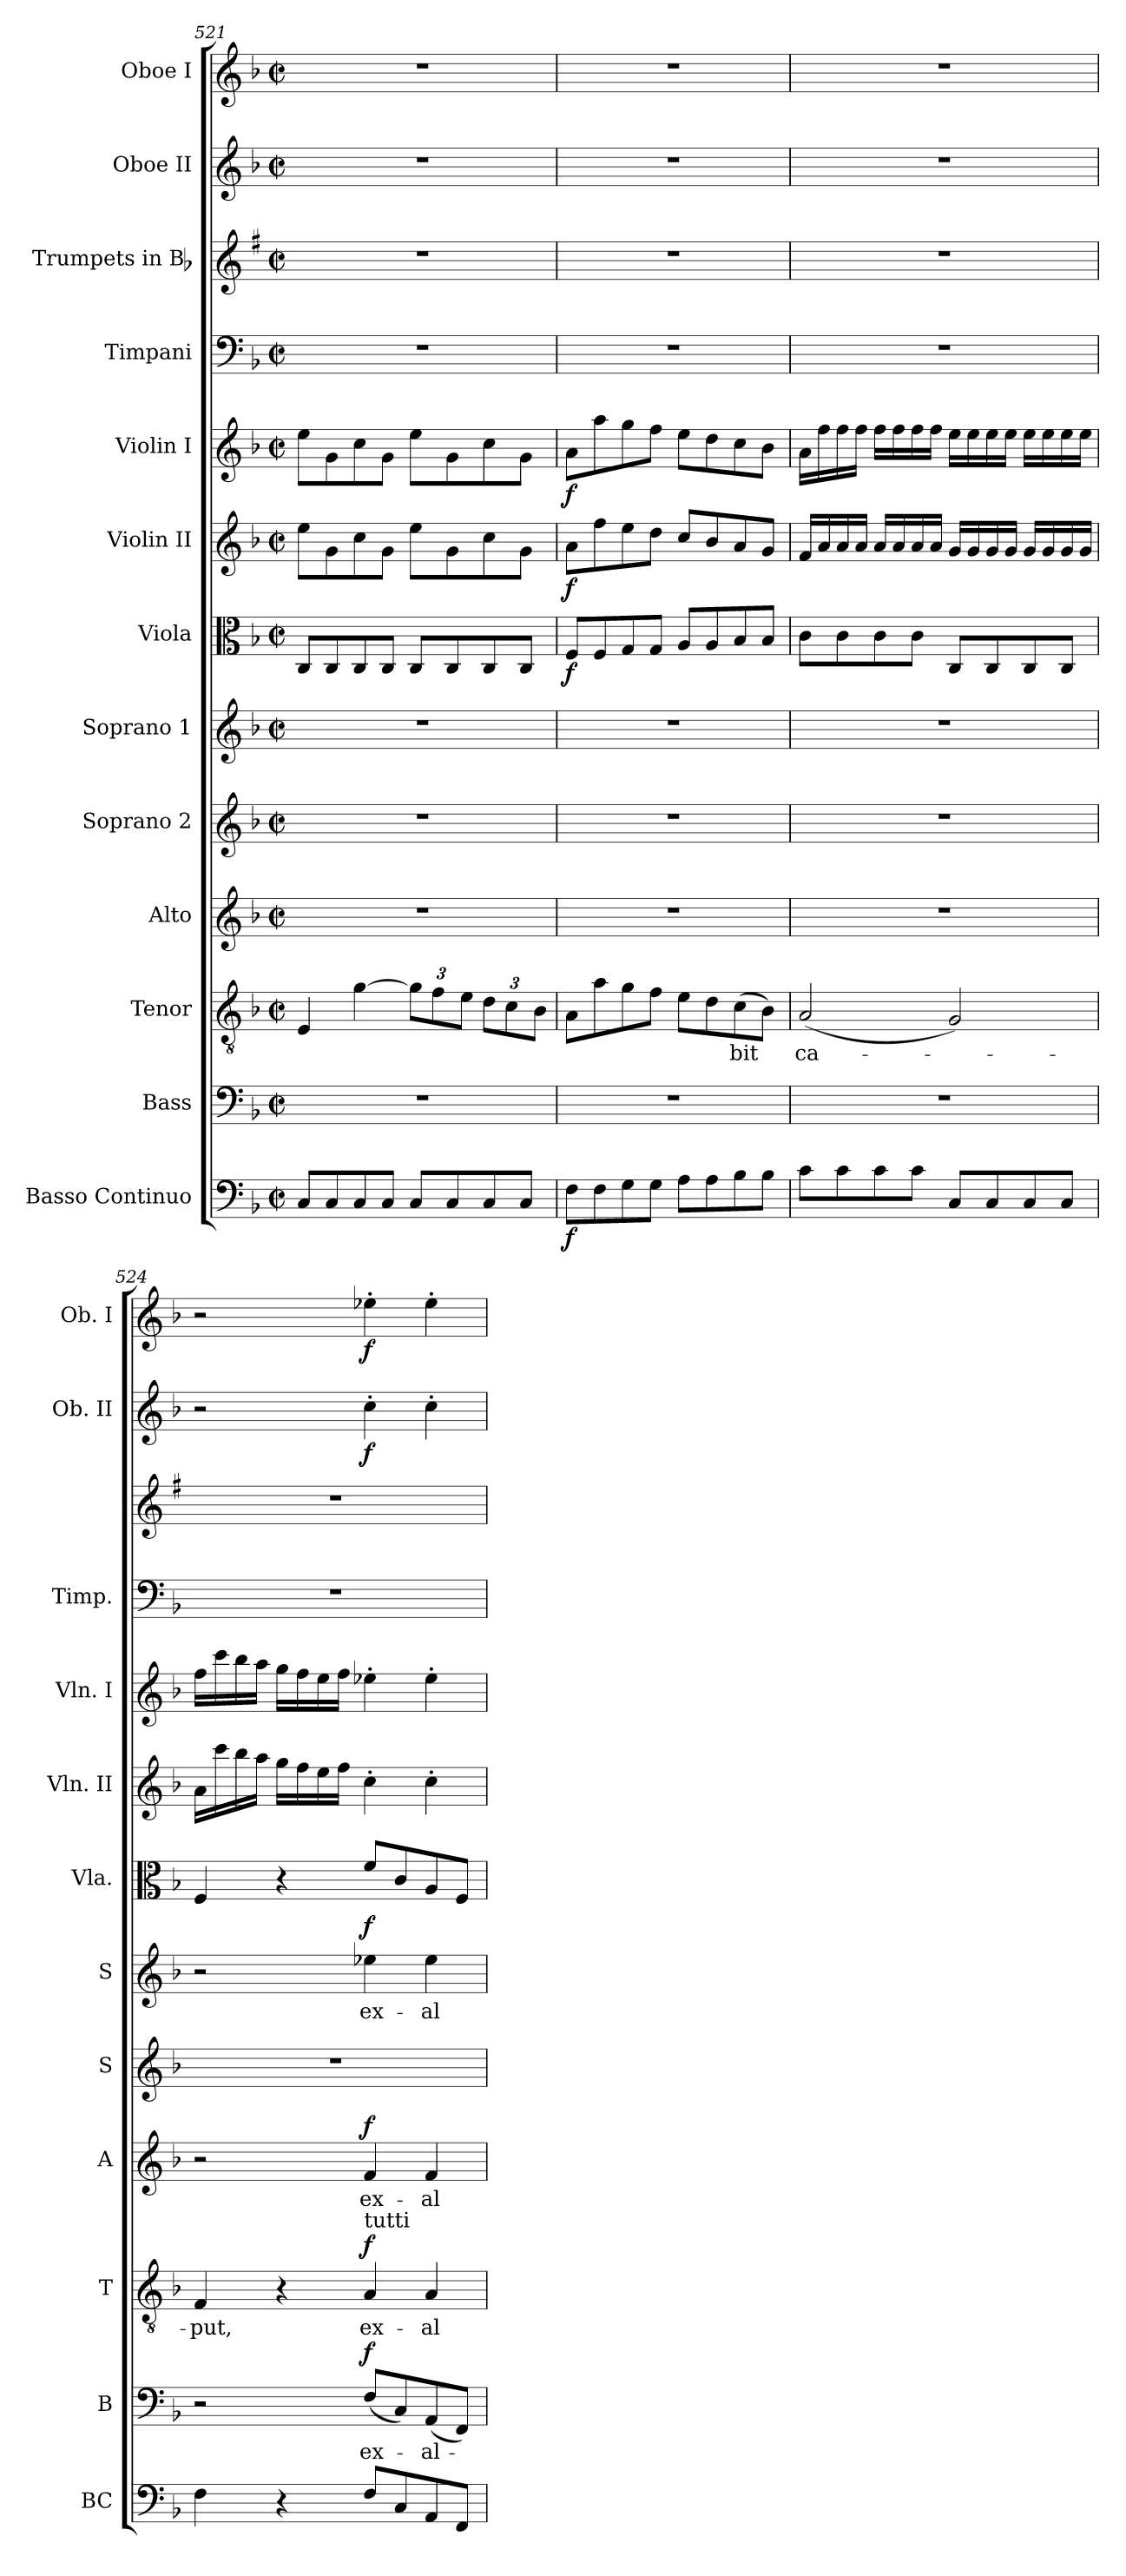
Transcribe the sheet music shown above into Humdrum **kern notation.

**kern	**dynam	**kern	**text	**dynam	**kern	**text	**dynam	**kern	**text	**dynam	**kern	**kern	**text	**dynam	**kern	**dynam	**kern	**dynam	**kern	**dynam	**kern	**kern	**kern	**dynam	**kern	**dynam
*part13	*part13	*part12	*part12	*part12	*part11	*part11	*part11	*part10	*part10	*part10	*part9	*part8	*part8	*part8	*part7	*part7	*part6	*part6	*part5	*part5	*part4	*part3	*part2	*part2	*part1	*part1
*staff13	*staff13	*staff12	*staff12	*staff12	*staff11	*staff11	*staff11	*staff10	*staff10	*staff10	*staff9	*staff8	*staff8	*staff8	*staff7	*staff7	*staff6	*staff6	*staff5	*staff5	*staff4	*staff3	*staff2	*staff2	*staff1	*staff1
*I"Basso Continuo	*	*I"Bass	*	*	*I"Tenor	*	*	*I"Alto	*	*	*I"Soprano 2	*I"Soprano 1	*	*	*I"Viola	*	*I"Violin II	*	*I"Violin I	*	*I"Timpani	*I"Trumpets in Bb	*I"Oboe II	*	*I"Oboe I	*
*I'BC	*	*I'B	*	*	*I'T	*	*	*I'A	*	*	*I'S	*I'S	*	*	*I'Vla.	*	*I'Vln. II	*	*I'Vln. I	*	*I'Timp.	*	*I'Ob. II	*	*I'Ob. I	*
*clefF4	*	*clefF4	*	*	*clefGv2	*	*	*clefG2	*	*	*clefG2	*clefG2	*	*	*clefC3	*	*clefG2	*	*clefG2	*	*clefF4	*clefG2	*clefG2	*	*clefG2	*
*	*	*	*	*	*	*	*	*	*	*	*	*	*	*	*	*	*	*	*	*	*	*ITrd1c2	*	*	*	*
*k[b-]	*	*k[b-]	*	*	*k[b-]	*	*	*k[b-]	*	*	*k[b-]	*k[b-]	*	*	*k[b-]	*	*k[b-]	*	*k[b-]	*	*k[b-]	*k[b-]	*k[b-]	*	*k[b-]	*
*F:	*	*F:	*	*	*F:	*	*	*F:	*	*	*F:	*F:	*	*	*F:	*	*F:	*	*F:	*	*F:	*F:	*F:	*	*F:	*
*M2/2	*	*M2/2	*	*	*M2/2	*	*	*M2/2	*	*	*M2/2	*M2/2	*	*	*M2/2	*	*M2/2	*	*M2/2	*	*M2/2	*M2/2	*M2/2	*	*M2/2	*
*met(c|)	*	*met(c|)	*	*	*met(c|)	*	*	*met(c|)	*	*	*met(c|)	*met(c|)	*	*	*met(c|)	*	*met(c|)	*	*met(c|)	*	*met(c|)	*met(c|)	*met(c|)	*	*met(c|)	*
=521	=521	=521	=521	=521	=521	=521	=521	=521	=521	=521	=521	=521	=521	=521	=521	=521	=521	=521	=521	=521	=521	=521	=521	=521	=521	=521
8C/L	.	1r	.	.	4E/	.	.	1r	.	.	1r	1r	.	.	8C/L	.	8ee\L	.	8ee\L	.	1r	1r	1r	.	1r	.
8C/	.	.	.	.	.	.	.	.	.	.	.	.	.	.	8C/	.	8g\	.	8g\	.	.	.	.	.	.	.
8C/	.	.	.	.	[4g\	.	.	.	.	.	.	.	.	.	8C/	.	8cc\	.	8cc\	.	.	.	.	.	.	.
8C/J	.	.	.	.	.	.	.	.	.	.	.	.	.	.	8C/J	.	8g\J	.	8g\J	.	.	.	.	.	.	.
8C/L	.	.	.	.	12g\L]	.	.	.	.	.	.	.	.	.	8C/L	.	8ee\L	.	8ee\L	.	.	.	.	.	.	.
.	.	.	.	.	12f\	.	.	.	.	.	.	.	.	.	.	.	.	.	.	.	.	.	.	.	.	.
8C/	.	.	.	.	.	.	.	.	.	.	.	.	.	.	8C/	.	8g\	.	8g\	.	.	.	.	.	.	.
.	.	.	.	.	12e\J	.	.	.	.	.	.	.	.	.	.	.	.	.	.	.	.	.	.	.	.	.
8C/	.	.	.	.	12d\L	.	.	.	.	.	.	.	.	.	8C/	.	8cc\	.	8cc\	.	.	.	.	.	.	.
.	.	.	.	.	12c\	.	.	.	.	.	.	.	.	.	.	.	.	.	.	.	.	.	.	.	.	.
8C/J	.	.	.	.	.	.	.	.	.	.	.	.	.	.	8C/J	.	8g\J	.	8g\J	.	.	.	.	.	.	.
.	.	.	.	.	12B-\J	.	.	.	.	.	.	.	.	.	.	.	.	.	.	.	.	.	.	.	.	.
=522	=522	=522	=522	=522	=522	=522	=522	=522	=522	=522	=522	=522	=522	=522	=522	=522	=522	=522	=522	=522	=522	=522	=522	=522	=522	=522
!	!LO:DY:b	!	!	!	!	!	!	!	!	!	!	!	!	!	!	!LO:DY:b	!	!LO:DY:b	!	!LO:DY:b	!	!	!	!	!	!
8F\L	f	1r	.	.	8A\L	.	.	1r	.	.	1r	1r	.	.	8F/L	f	8a\L	f	8a\L	f	1r	1r	1r	.	1r	.
8F\	.	.	.	.	8a\	.	.	.	.	.	.	.	.	.	8F/	.	8ff\	.	8aa\	.	.	.	.	.	.	.
8G\	.	.	.	.	8g\	.	.	.	.	.	.	.	.	.	8G/	.	8ee\	.	8gg\	.	.	.	.	.	.	.
8G\J	.	.	.	.	8f\J	.	.	.	.	.	.	.	.	.	8G/J	.	8dd\J	.	8ff\J	.	.	.	.	.	.	.
8A\L	.	.	.	.	8e\L	.	.	.	.	.	.	.	.	.	8A/L	.	8cc/L	.	8ee\L	.	.	.	.	.	.	.
8A\	.	.	.	.	8d\	.	.	.	.	.	.	.	.	.	8A/	.	8b-/	.	8dd\	.	.	.	.	.	.	.
!	!	!	!	!	!	!LO:LY:b	!	!	!	!	!	!	!	!	!	!	!	!	!	!	!	!	!	!	!	!
8B-\	.	.	.	.	(8c\	-bit	.	.	.	.	.	.	.	.	8B-/	.	8a/	.	8cc\	.	.	.	.	.	.	.
8B-\J	.	.	.	.	8B-\J)	.	.	.	.	.	.	.	.	.	8B-/J	.	8g/J	.	8b-\J	.	.	.	.	.	.	.
!!LO:PB:g=z
=523	=523	=523	=523	=523	=523	=523	=523	=523	=523	=523	=523	=523	=523	=523	=523	=523	=523	=523	=523	=523	=523	=523	=523	=523	=523	=523
!	!	!	!	!	!	!LO:LY:b	!	!	!	!	!	!	!	!	!	!	!	!	!	!	!	!	!	!	!	!
8c\L	.	1r	.	.	(<2A/	ca-	.	1r	.	.	1r	1r	.	.	8c\L	.	16f/LL	.	16a\LL	.	1r	1r	1r	.	1r	.
.	.	.	.	.	.	.	.	.	.	.	.	.	.	.	.	.	16a/	.	16ff\	.	.	.	.	.	.	.
8c\	.	.	.	.	.	.	.	.	.	.	.	.	.	.	8c\	.	16a/	.	16ff\	.	.	.	.	.	.	.
.	.	.	.	.	.	.	.	.	.	.	.	.	.	.	.	.	16a/JJ	.	16ff\JJ	.	.	.	.	.	.	.
8c\	.	.	.	.	.	.	.	.	.	.	.	.	.	.	8c\	.	16a/LL	.	16ff\LL	.	.	.	.	.	.	.
.	.	.	.	.	.	.	.	.	.	.	.	.	.	.	.	.	16a/	.	16ff\	.	.	.	.	.	.	.
8c\J	.	.	.	.	.	.	.	.	.	.	.	.	.	.	8c\J	.	16a/	.	16ff\	.	.	.	.	.	.	.
.	.	.	.	.	.	.	.	.	.	.	.	.	.	.	.	.	16a/JJ	.	16ff\JJ	.	.	.	.	.	.	.
8C/L	.	.	.	.	2G/)	.	.	.	.	.	.	.	.	.	8C/L	.	16g/LL	.	16ee\LL	.	.	.	.	.	.	.
.	.	.	.	.	.	.	.	.	.	.	.	.	.	.	.	.	16g/	.	16ee\	.	.	.	.	.	.	.
8C/	.	.	.	.	.	.	.	.	.	.	.	.	.	.	8C/	.	16g/	.	16ee\	.	.	.	.	.	.	.
.	.	.	.	.	.	.	.	.	.	.	.	.	.	.	.	.	16g/JJ	.	16ee\JJ	.	.	.	.	.	.	.
8C/	.	.	.	.	.	.	.	.	.	.	.	.	.	.	8C/	.	16g/LL	.	16ee\LL	.	.	.	.	.	.	.
.	.	.	.	.	.	.	.	.	.	.	.	.	.	.	.	.	16g/	.	16ee\	.	.	.	.	.	.	.
8C/J	.	.	.	.	.	.	.	.	.	.	.	.	.	.	8C/J	.	16g/	.	16ee\	.	.	.	.	.	.	.
.	.	.	.	.	.	.	.	.	.	.	.	.	.	.	.	.	16g/JJ	.	16ee\JJ	.	.	.	.	.	.	.
=524	=524	=524	=524	=524	=524	=524	=524	=524	=524	=524	=524	=524	=524	=524	=524	=524	=524	=524	=524	=524	=524	=524	=524	=524	=524	=524
!	!	!	!	!	!	!LO:LY:b	!	!	!	!	!	!	!	!	!	!	!	!	!	!	!	!	!	!	!	!
4F\	.	2r	.	.	4F/	-put,	.	2r	.	.	1r	2r	.	.	4F/	.	16a\LL	.	16ff\LL	.	1r	1r	2r	.	2r	.
.	.	.	.	.	.	.	.	.	.	.	.	.	.	.	.	.	16ccc\	.	16ccc\	.	.	.	.	.	.	.
.	.	.	.	.	.	.	.	.	.	.	.	.	.	.	.	.	16bb-\	.	16bb-\	.	.	.	.	.	.	.
.	.	.	.	.	.	.	.	.	.	.	.	.	.	.	.	.	16aa\JJ	.	16aa\JJ	.	.	.	.	.	.	.
4r	.	.	.	.	4r	.	.	.	.	.	.	.	.	.	4r	.	16gg\LL	.	16gg\LL	.	.	.	.	.	.	.
.	.	.	.	.	.	.	.	.	.	.	.	.	.	.	.	.	16ff\	.	16ff\	.	.	.	.	.	.	.
.	.	.	.	.	.	.	.	.	.	.	.	.	.	.	.	.	16ee\	.	16ee\	.	.	.	.	.	.	.
.	.	.	.	.	.	.	.	.	.	.	.	.	.	.	.	.	16ff\JJ	.	16ff\JJ	.	.	.	.	.	.	.
!	!	!	!	!	!LO:TX:a:t=tutti	!	!	!	!	!	!	!	!	!	!	!	!	!	!	!	!	!	!	!	!	!
!	!	!	!LO:LY:b	!LO:DY:a	!	!LO:LY:b	!LO:DY:a	!	!LO:LY:b	!LO:DY:a	!	!	!LO:LY:b	!LO:DY:a	!	!	!	!	!	!	!	!	!	!LO:DY:b	!	!LO:DY:b
8F/L	.	(<8F/L	ex-	f	4A/	ex-	f	4f/	ex-	f	.	4ee-X\	ex-	f	8f/L	.	4cc'>\	.	4ee-X'>\	.	.	.	4cc'>\	f	4ee-X'>\	f
8C/	.	8C/)	.	.	.	.	.	.	.	.	.	.	.	.	8c/	.	.	.	.	.	.	.	.	.	.	.
!	!	!	!LO:LY:b	!	!	!LO:LY:b	!	!	!LO:LY:b	!	!	!	!LO:LY:b	!	!	!	!	!	!	!	!	!	!	!	!	!
8AA/	.	(<8AA/	-al-	.	4A/	-al-	.	4f/	-al-	.	.	4ee-\	-al-	.	8A/	.	4cc'>\	.	4ee-'>\	.	.	.	4cc'>\	.	4ee-'>\	.
8FF/J	.	8FF/J)	.	.	.	.	.	.	.	.	.	.	.	.	8F/J	.	.	.	.	.	.	.	.	.	.	.
=	=	=	=	=	=	=	=	=	=	=	=	=	=	=	=	=	=	=	=	=	=	=	=	=	=	=
*-	*-	*-	*-	*-	*-	*-	*-	*-	*-	*-	*-	*-	*-	*-	*-	*-	*-	*-	*-	*-	*-	*-	*-	*-	*-	*-
